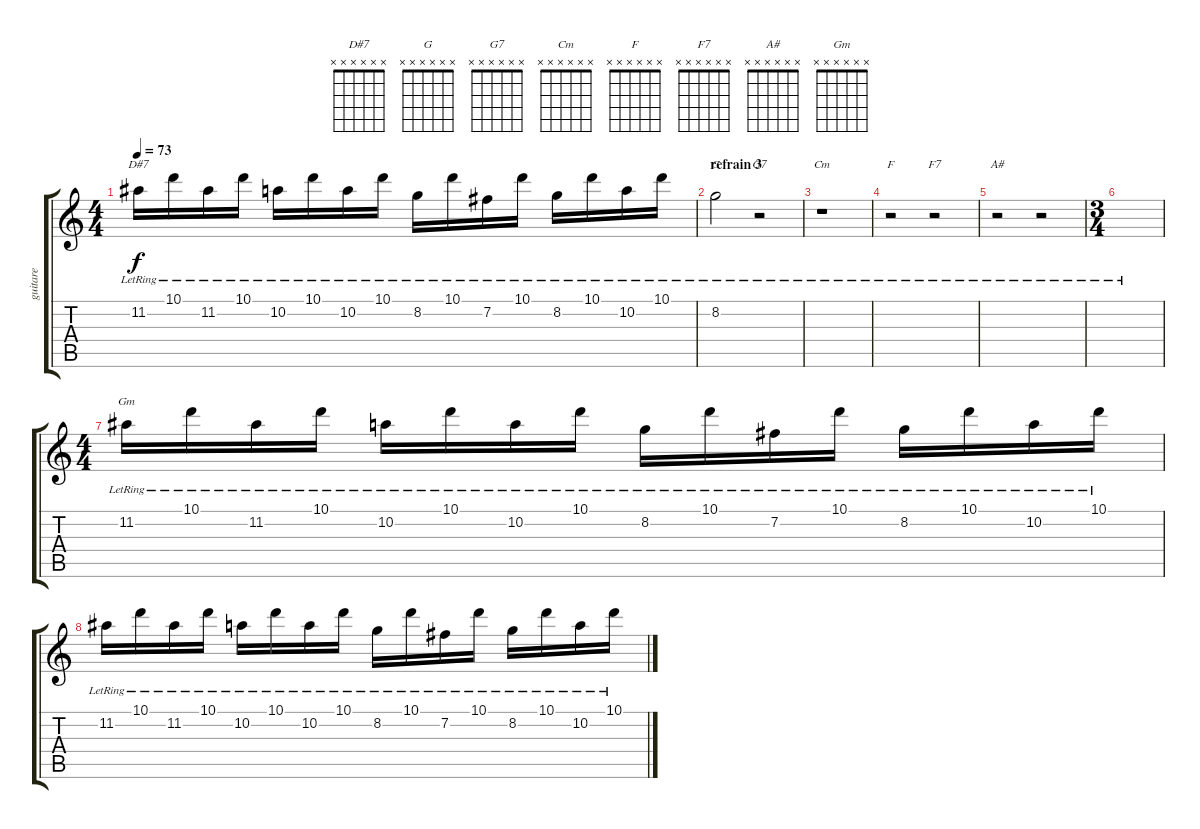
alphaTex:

\track ("guitare" "guitare") {instrument acousticguitarnylon}
\staff {score tabs}
\tuning (E4 B3 G3 D3 A2 E2) {hide}
\chord ("D#7" x x x x x x)
\chord ("G" x x x x x x)
\chord ("G7" x x x x x x)
\chord ("Cm" x x x x x x)
\chord ("F" x x x x x x)
\chord ("F7" x x x x x x)
\chord ("A#" x x x x x x)
\chord ("Gm" x x x x x x)
\ts (4 4)
\tempo 73
\clef g2
\ks c
11.2{lr}.16{ch "D#7" dy f} 10.1{lr}.16 11.2{lr}.16 10.1{lr}.16 10.2{lr}.16 10.1{lr}.16 10.2{lr}.16 10.1{lr}.16 8.2{lr}.16 10.1{lr}.16 7.2{lr}.16 10.1{lr}.16 8.2{lr}.16 10.1{lr}.16 10.2{lr}.16 10.1{lr}.16 |
\section ("" "refrain 3")
8.2{lr}.2{ch "G"} r.2{ch "G7"} |
r.1{ch "Cm"} |
r.2{ch "F"} r.2{ch "F7"} |
r.2{ch "A#"} r.2 |
\ts (3 4)
|
\ts (4 4)
11.2{lr}.16{ch "Gm"} 10.1{lr}.16 11.2{lr}.16 10.1{lr}.16 10.2{lr}.16 10.1{lr}.16 10.2{lr}.16 10.1{lr}.16 8.2{lr}.16 10.1{lr}.16 7.2{lr}.16 10.1{lr}.16 8.2{lr}.16 10.1{lr}.16 10.2{lr}.16 10.1{lr}.16 |
11.2{lr}.16 10.1{lr}.16 11.2{lr}.16 10.1{lr}.16 10.2{lr}.16 10.1{lr}.16 10.2{lr}.16 10.1{lr}.16 8.2{lr}.16 10.1{lr}.16 7.2{lr}.16 10.1{lr}.16 8.2{lr}.16 10.1{lr}.16 10.2{lr}.16 10.1{lr}.16
